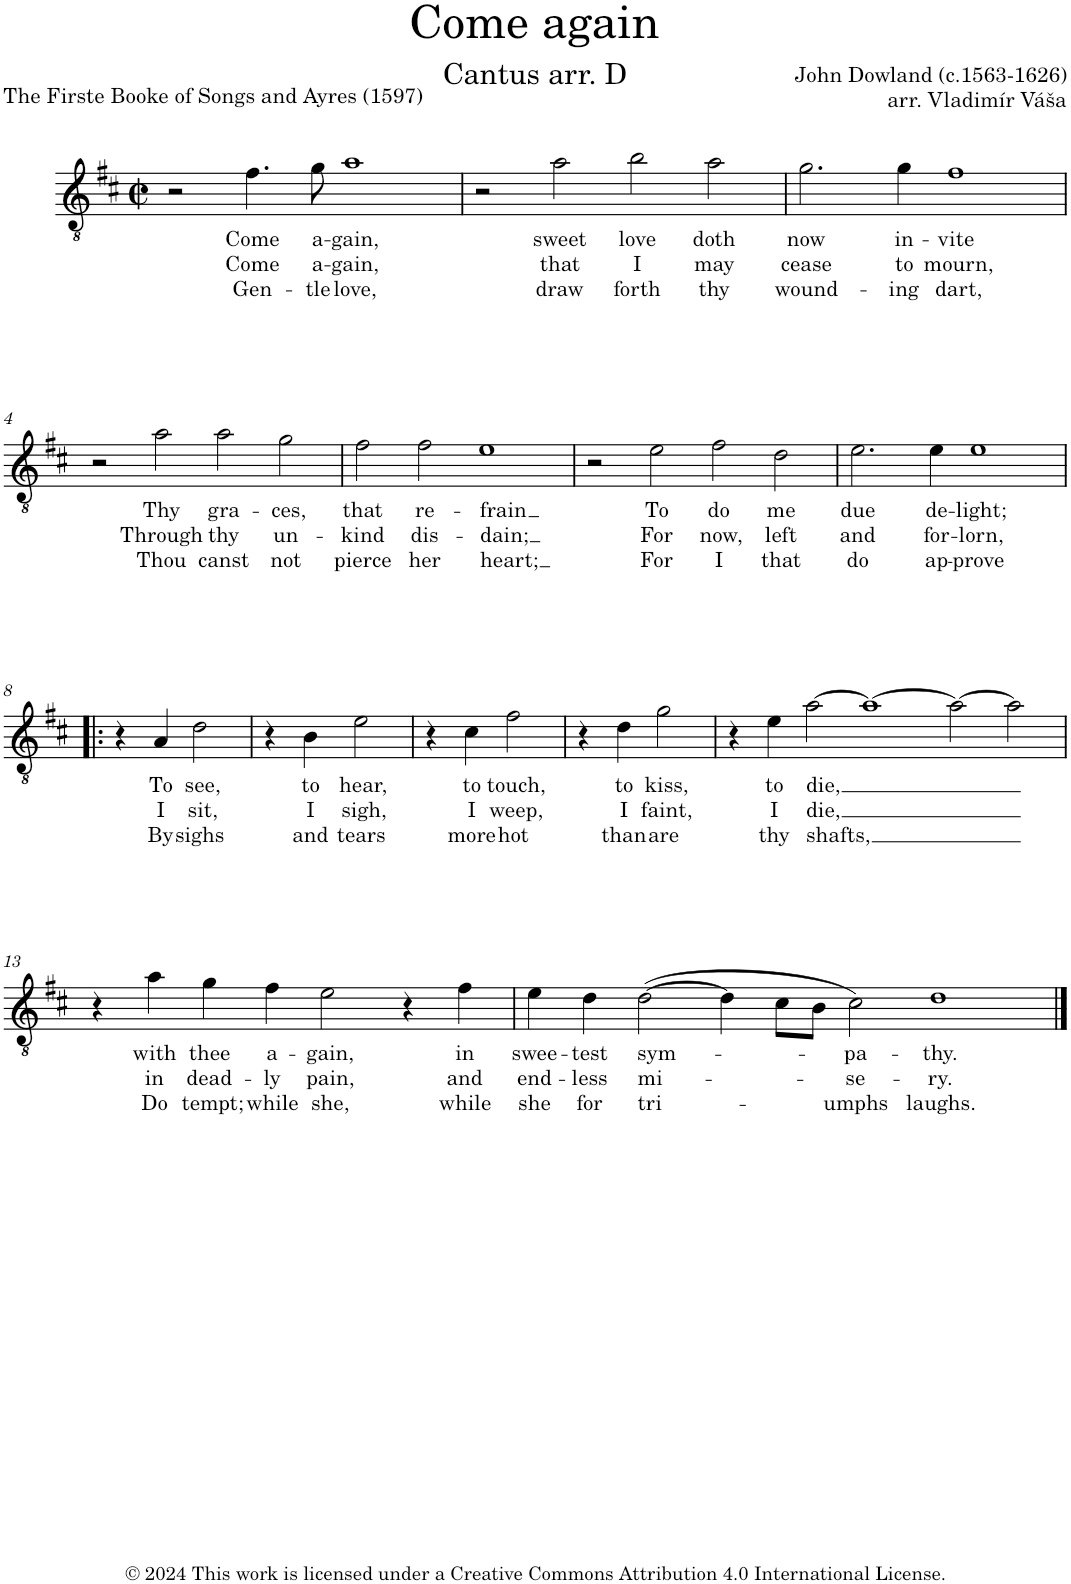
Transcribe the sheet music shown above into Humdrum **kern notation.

**kern	**text	**text	**text
*part1	*part1	*part1	*part1
*staff1	*staff1	*staff1	*staff1
*I"S	*	*	*
*clefGv2	*	*	*
*Trd1c2	*	*	*
*k[f#c#]	*	*	*
*M4/2	*	*	*
*met(c|)	*	*	*
=1	=1	=1	=1
2r	.	.	.
!	!LO:LY:b	!LO:LY:b	!LO:LY:b
4.f#\	Come	Come	Gen-
!	!LO:LY:b	!LO:LY:b	!LO:LY:b
8g\	a-	a-	-tle
!	!LO:LY:b	!LO:LY:b	!LO:LY:b
1a	-gain,	-gain,	love,
=2	=2	=2	=2
2r	.	.	.
!	!LO:LY:b	!LO:LY:b	!LO:LY:b
2a\	sweet	that	draw
!	!LO:LY:b	!LO:LY:b	!LO:LY:b
2b\	love	I	forth
!	!LO:LY:b	!LO:LY:b	!LO:LY:b
2a\	doth	may	thy
=3	=3	=3	=3
!	!LO:LY:b	!LO:LY:b	!LO:LY:b
2.g\	now	cease	wound-
!	!LO:LY:b	!LO:LY:b	!LO:LY:b
4g\	in-	to	-ing
!	!LO:LY:b	!LO:LY:b	!LO:LY:b
1f#	-vite	mourn,	dart,
!!LO:LB:g=z
=4	=4	=4	=4
2r	.	.	.
!	!LO:LY:b	!LO:LY:b	!LO:LY:b
2a\	Thy	Through	Thou
!	!LO:LY:b	!LO:LY:b	!LO:LY:b
2a\	gra-	thy	canst
!	!LO:LY:b	!LO:LY:b	!LO:LY:b
2g\	-ces,	un-	not
=5	=5	=5	=5
!	!LO:LY:b	!LO:LY:b	!LO:LY:b
2f#\	that	-kind	pierce
!	!LO:LY:b	!LO:LY:b	!LO:LY:b
2f#\	re-	dis-	her
!	!LO:LY:b	!LO:LY:b	!LO:LY:b
1e	-frain	-dain;	heart;
=6	=6	=6	=6
2r	.	.	.
!	!LO:LY:b	!LO:LY:b	!LO:LY:b
2e\	To	For	For
!	!LO:LY:b	!LO:LY:b	!LO:LY:b
2f#\	do	now,	I
!	!LO:LY:b	!LO:LY:b	!LO:LY:b
2d\	me	left	that
=7	=7	=7	=7
!	!LO:LY:b	!LO:LY:b	!LO:LY:b
2.e\	due	and	do
!	!LO:LY:b	!LO:LY:b	!LO:LY:b
4e\	de-	for-	ap-
!	!LO:LY:b	!LO:LY:b	!LO:LY:b
1e	-light;	-lorn,	-prove
!!LO:LB:g=z
=8!|:	=8!|:	=8!|:	=8!|:
*M2/2	*	*	*
*met(c|)	*	*	*
4r	.	.	.
!	!LO:LY:b	!LO:LY:b	!LO:LY:b
4A/	To	I	By
!	!LO:LY:b	!LO:LY:b	!LO:LY:b
2d\	see,	sit,	sighs
=9	=9	=9	=9
4r	.	.	.
!	!LO:LY:b	!LO:LY:b	!LO:LY:b
4B\	to	I	and
!	!LO:LY:b	!LO:LY:b	!LO:LY:b
2e\	hear,	sigh,	tears
=10	=10	=10	=10
4r	.	.	.
!	!LO:LY:b	!LO:LY:b	!LO:LY:b
4c#\	to	I	more
!	!LO:LY:b	!LO:LY:b	!LO:LY:b
2f#\	touch,	weep,	hot
=11	=11	=11	=11
4r	.	.	.
!	!LO:LY:b	!LO:LY:b	!LO:LY:b
4d\	to	I	than
!	!LO:LY:b	!LO:LY:b	!LO:LY:b
2g\	kiss,	faint,	are
=12	=12	=12	=12
*M6/2	*	*	*
4r	.	.	.
!	!LO:LY:b	!LO:LY:b	!LO:LY:b
4e\	to	I	thy
!	!LO:LY:b	!LO:LY:b	!LO:LY:b
[2a\	die,	die,	shafts,
1a_	.	.	.
2a\_	.	.	.
2a\]	.	.	.
!!LO:LB:g=z
=13	=13	=13	=13
*M4/2	*	*	*
4r	.	.	.
!	!LO:LY:b	!LO:LY:b	!LO:LY:b
4a\	with	in	Do
!	!LO:LY:b	!LO:LY:b	!LO:LY:b
4g\	thee	dead-	tempt;
!	!LO:LY:b	!LO:LY:b	!LO:LY:b
4f#\	a-	-ly	while
!	!LO:LY:b	!LO:LY:b	!LO:LY:b
2e\	-gain,	pain,	she,
4r	.	.	.
!	!LO:LY:b	!LO:LY:b	!LO:LY:b
4f#\	in	and	while
=14	=14	=14	=14
*M6/2	*	*	*
!	!LO:LY:b	!LO:LY:b	!LO:LY:b
4e\	swee-	end-	she
!	!LO:LY:b	!LO:LY:b	!LO:LY:b
4d\	-test	-less	for
!	!LO:LY:b	!LO:LY:b	!LO:LY:b
([2d\	sym-	mi-	tri-
4d\]	.	.	.
8c#\L	.	.	.
8B\J	.	.	.
!	!LO:LY:b	!LO:LY:b	!LO:LY:b
2c#\)	-pa-	-se-	-umphs
!	!LO:LY:b	!LO:LY:b	!LO:LY:b
1d	-thy.	-ry.	laughs.
==	==	==	==
*-	*-	*-	*-
